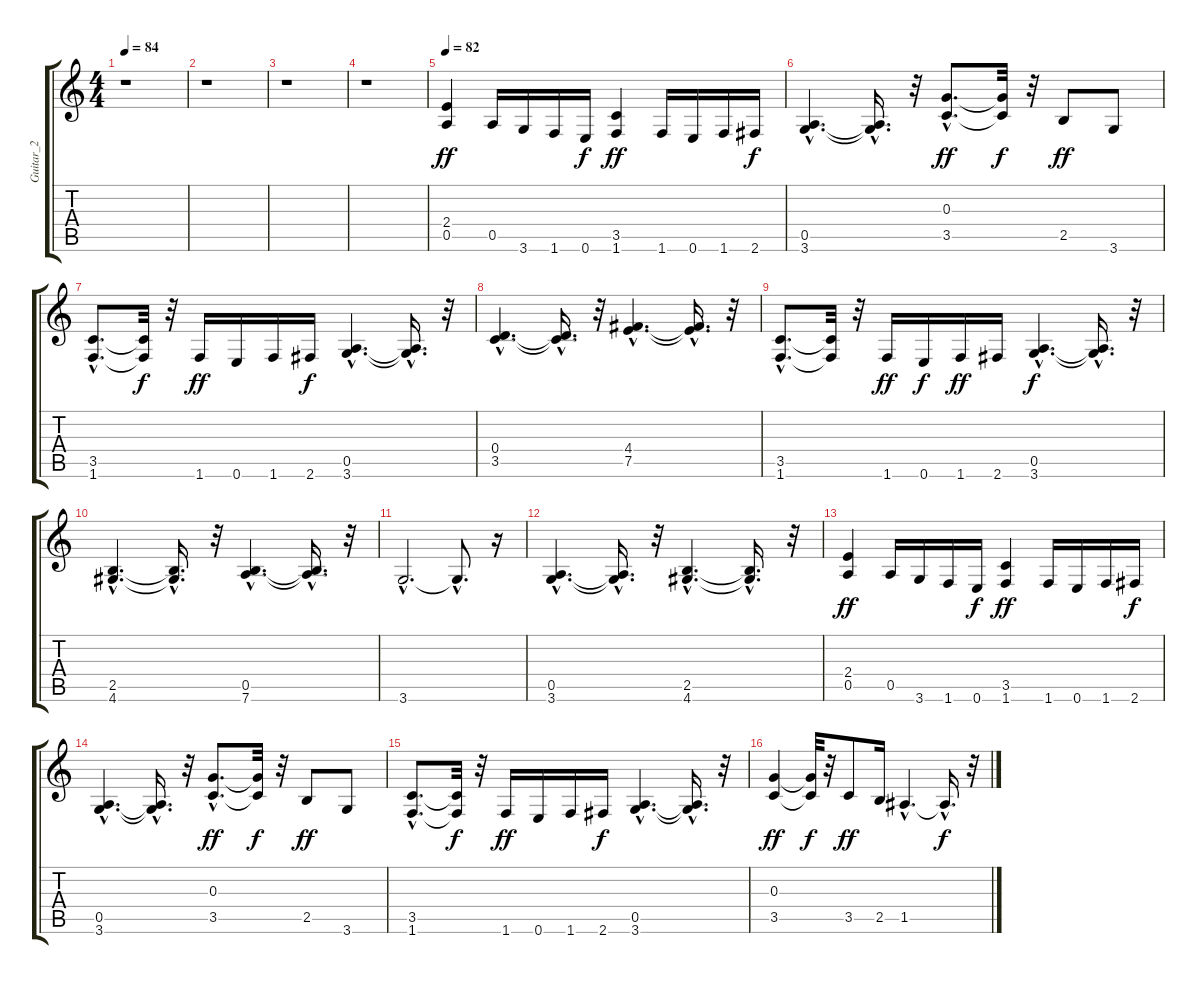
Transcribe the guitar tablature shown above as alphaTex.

\track ("Guitar_2" "Guitar_2") {instrument acousticguitarsteel}
\staff {score tabs}
\tuning (E4 B3 G3 D3 A2 E2) {hide}
\ts (4 4)
\tempo 84
\clef g2
\ks c
r.1{dy ff} |
r.1 |
r.1 |
r.1 |
\tempo 82
(2.4 0.5).4 0.5.16 3.6.16 1.6.16 0.6.16{dy f} (3.5 1.6).4{dy ff} 1.6.16 0.6.16 1.6.16 2.6.16{dy f} |
(0.5{hac} 3.6{hac}).4{d} (0.5{hac t} 3.6{hac t}).16{d} r.32 (0.3{hac} 3.5{hac}).8{d dy ff} (0.3{t} 3.5{t}).32{dy f} r.32 2.5.8{dy ff} 3.6.8 |
(3.5{hac} 1.6{hac}).8{d} (3.5{t} 1.6{t}).32{dy f} r.32 1.6.16{dy ff} 0.6.16 1.6.16 2.6.16{dy f} (0.5{hac} 3.6{hac}).4{d} (0.5{hac t} 3.6{hac t}).16{d} r.32 |
(0.4{hac} 3.5{hac}).4{d} (0.4{hac t} 3.5{hac t}).16{d} r.32 (4.4{hac} 7.5{hac}).4{d} (4.4{hac t} 7.5{hac t}).16{d} r.32 |
(3.5{hac} 1.6{hac}).8{d} (3.5{t} 1.6{t}).32 r.32 1.6.16{dy ff} 0.6.16{dy f} 1.6.16{dy ff} 2.6.16 (0.5{hac} 3.6{hac}).4{d dy f} (0.5{hac t} 3.6{hac t}).16{d} r.32 |
(2.5{hac} 4.6{hac}).4{d} (2.5{hac t} 4.6{hac t}).16{d} r.32 (0.5{hac} 7.6{hac}).4{d} (0.5{hac t} 7.6{hac t}).16{d} r.32 |
3.6{hac}.2{d} 3.6{hac t}.8{d} r.16 |
(0.5{hac} 3.6{hac}).4{d} (0.5{hac t} 3.6{hac t}).16{d} r.32 (2.5{hac} 4.6{hac}).4{d} (2.5{hac t} 4.6{hac t}).16{d} r.32 |
(2.4 0.5).4{dy ff} 0.5.16 3.6.16 1.6.16 0.6.16{dy f} (3.5 1.6).4{dy ff} 1.6.16 0.6.16 1.6.16 2.6.16{dy f} |
(0.5{hac} 3.6{hac}).4{d} (0.5{hac t} 3.6{hac t}).16{d} r.32 (0.3{hac} 3.5{hac}).8{d dy ff} (0.3{t} 3.5{t}).32{dy f} r.32 2.5.8{dy ff} 3.6.8 |
(3.5{hac} 1.6{hac}).8{d} (3.5{t} 1.6{t}).32{dy f} r.32 1.6.16{dy ff} 0.6.16 1.6.16 2.6.16{dy f} (0.5{hac} 3.6{hac}).4{d} (0.5{hac t} 3.6{hac t}).16{d} r.32 |
(0.3 3.5).4{dy ff} (0.3{t} 3.5{t}).32{dy f} r.32 3.5.8{dy ff} 2.5.16 1.5{hac}.4{d} 1.5{hac t}.16{d dy f} r.32
